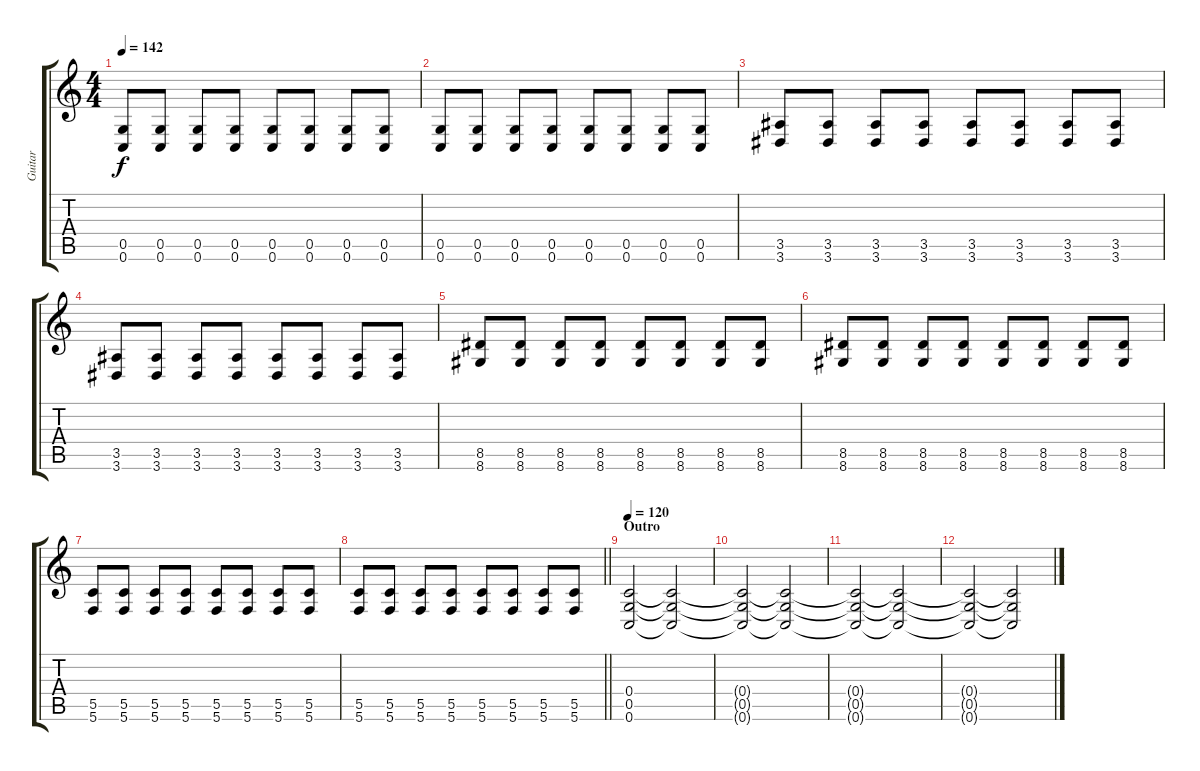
\track ("Guitar " "Guitar ") {instrument distortionguitar}
\staff {score tabs}
\tuning (D4 A3 F3 C3 G2 C2) {hide}
\ts (4 4)
\tempo 142
\clef g2
\ks c
(0.5 0.6).8{dy f} (0.5 0.6).8 (0.5 0.6).8 (0.5 0.6).8 (0.5 0.6).8 (0.5 0.6).8 (0.5 0.6).8 (0.5 0.6).8 |
(0.5 0.6).8 (0.5 0.6).8 (0.5 0.6).8 (0.5 0.6).8 (0.5 0.6).8 (0.5 0.6).8 (0.5 0.6).8 (0.5 0.6).8 |
(3.5 3.6).8 (3.5 3.6).8 (3.5 3.6).8 (3.5 3.6).8 (3.5 3.6).8 (3.5 3.6).8 (3.5 3.6).8 (3.5 3.6).8 |
(3.5 3.6).8 (3.5 3.6).8 (3.5 3.6).8 (3.5 3.6).8 (3.5 3.6).8 (3.5 3.6).8 (3.5 3.6).8 (3.5 3.6).8 |
(8.5 8.6).8 (8.5 8.6).8 (8.5 8.6).8 (8.5 8.6).8 (8.5 8.6).8 (8.5 8.6).8 (8.5 8.6).8 (8.5 8.6).8 |
(8.5 8.6).8 (8.5 8.6).8 (8.5 8.6).8 (8.5 8.6).8 (8.5 8.6).8 (8.5 8.6).8 (8.5 8.6).8 (8.5 8.6).8 |
(5.5 5.6).8 (5.5 5.6).8 (5.5 5.6).8 (5.5 5.6).8 (5.5 5.6).8 (5.5 5.6).8 (5.5 5.6).8 (5.5 5.6).8 |
\barLineRight lightlight
(5.5 5.6).8 (5.5 5.6).8 (5.5 5.6).8 (5.5 5.6).8 (5.5 5.6).8 (5.5 5.6).8 (5.5 5.6).8 (5.5 5.6).8 |
\section ("" "Outro")
\tempo 120
(0.4 0.5 0.6).2 (0.4{t} 0.5{t} 0.6{t}).2{volume 10} |
(0.4{t} 0.5{t} 0.6{t}).2{volume 9} (0.4{t} 0.5{t} 0.6{t}).2{volume 8} |
(0.4{t} 0.5{t} 0.6{t}).2{volume 6} (0.4{t} 0.5{t} 0.6{t}).2{volume 4} |
(0.4{t} 0.5{t} 0.6{t}).2{volume 2} (0.4{t} 0.5{t} 0.6{t}).2{volume 1}
